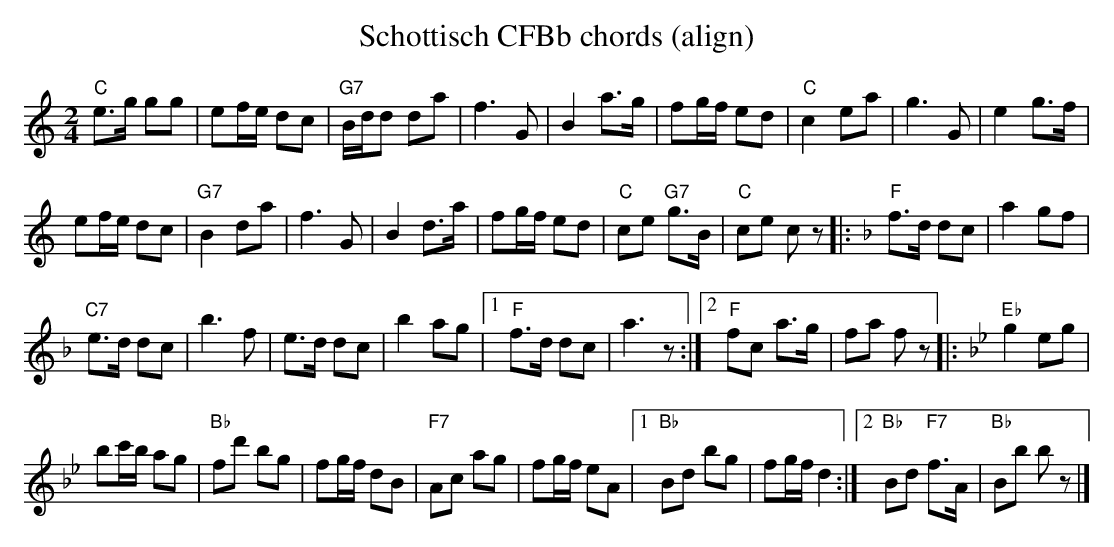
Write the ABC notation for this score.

X:1
T: Schottisch CFBb chords (align)
M:2/4
L:1/8
K:C %%MIDI gchordon
"C"e>g gg | ef/e/ dc | "G7"B/d/d da | f3G | B2 a>g | fg/f/ ed | "C"c2 ea | \
g3G | e2g>f |
 ef/e/ dc | "G7"B2da | f3G | B2d>a | fg/f/ ed | "C"ce "G7"g>B | \
"C"ce cz |: [K:F] "F"f>d dc | a2gf |
 "C7"e>d dc | b3f | e>d dc | b2ag |1 "F"f>d dc | a3z :|2 \
"F"fc a>g | fa fz |: [K:Bb]  "Eb"g2eg |
 bc'/b/ ag | "Bb"fd' bg | fg/f/ dB | \
"F7"Ac ag | fg/f/ eA |1 "Bb"Bd bg | fg/f/d2 :|2 "Bb"Bd "F7"f>A | "Bb"Bb bz |]
